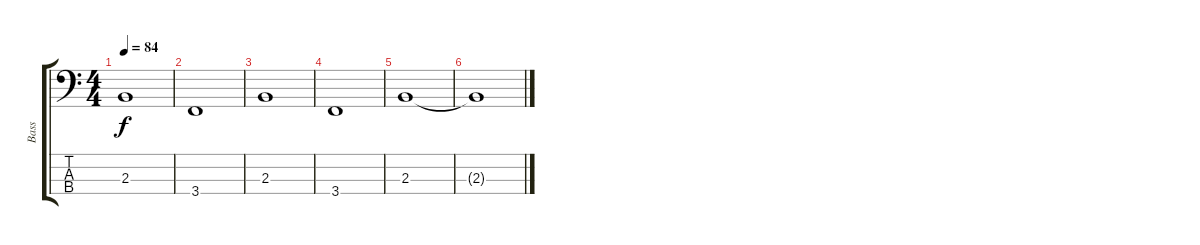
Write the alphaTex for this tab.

\track ("Bass" "Bass") {instrument electricbassfinger}
\staff {score tabs}
\tuning (G2 D2 A1 D1) {hide}
\ts (4 4)
\tempo 84
\clef f4
\ks c
2.3.1{dy f} |
3.4.1 |
2.3.1 |
3.4.1 |
2.3.1 |
2.3{t}.1
